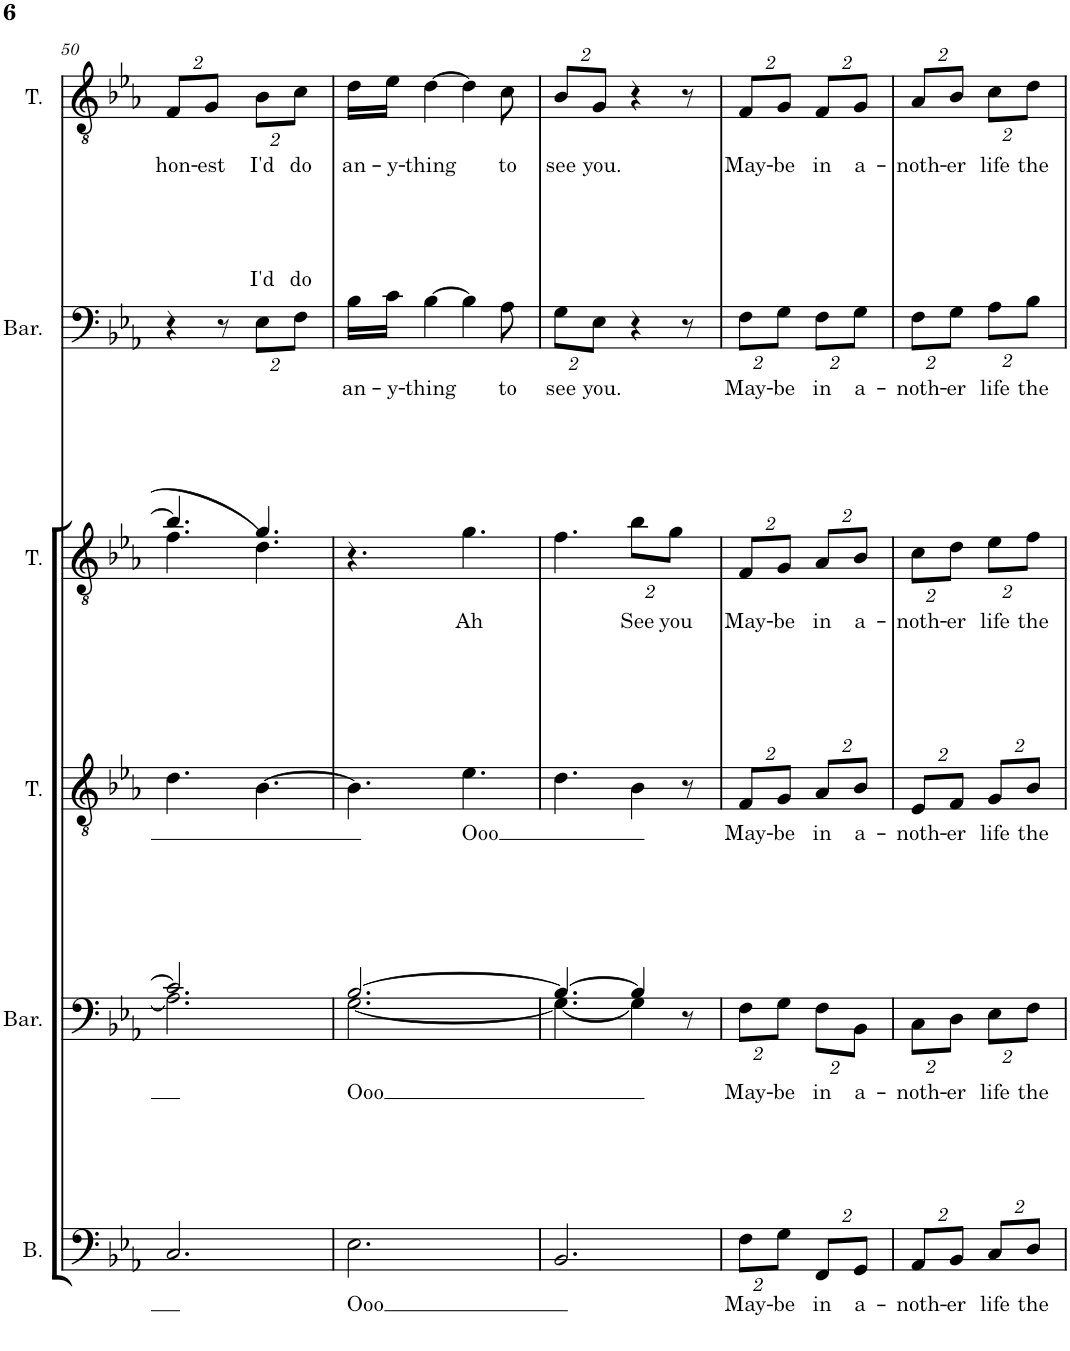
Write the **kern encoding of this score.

**kern	**text	**kern	**text	**kern	**text	**kern	**text	**kern	**text	**kern	**text
*part6	*part6	*part5	*part5	*part4	*part4	*part3	*part3	*part2	*part2	*part1	*part1
*staff6	*staff6	*staff5	*staff5	*staff4	*staff4	*staff3	*staff3	*staff2	*staff2	*staff1	*staff1
*I"Bass	*	*I"Baritone	*	*I"Tenor	*	*I"Tenor	*	*I"Baritone	*	*I"Tenor	*
*I'B.	*	*I'Bar.	*	*I'T.	*	*I'T.	*	*I'Bar.	*	*I'T.	*
!!LO:PB:g=z
*clefF4	*	*clefF4	*	*clefGv2	*	*clefGv2	*	*clefF4	*	*clefGv2	*
*k[b-e-a-]	*	*k[b-e-a-]	*	*k[b-e-a-]	*	*k[b-e-a-]	*	*k[b-e-a-]	*	*k[b-e-a-]	*
*M6/8	*	*M6/8	*	*M6/8	*	*M6/8	*	*M6/8	*	*M6/8	*
=50	=50	=50	=50	=50	=50	=50	=50	=50	=50	=50	=50
*	*	*^	*	*	*	*^	*	*	*	*	*
*	*	*	*	*	*	*	*	*	*	*	*	*Xbrackettup	*
!	!	!	!	!	!	!	!	!	!	!	!	!	!LO:LY:b
2.C/	.	2.A-\]	2.c/]	.	4.d\	.	4.f\	4.b-/]	.	4r	.	16%3F/L	hon-
!	!	!	!	!	!	!	!	!	!	!	!	!	!LO:LY:b
.	.	.	.	.	.	.	.	.	.	.	.	16%3G/J	-est
.	.	.	.	.	.	.	.	.	.	8r	.	.	.
*	*	*	*	*	*	*	*	*	*	*Xbrackettup	*	*	*
!	!	!	!	!	!	!	!	!	!	!	!LO:LY:a	!	!LO:LY:b
.	.	.	.	.	[4.B-\	.	4.d\	4.g/	.	16%3E-\L	I'd	16%3B-\L	I'd
!	!	!	!	!	!	!	!	!	!	!	!LO:LY:a	!	!LO:LY:b
.	.	.	.	.	.	.	.	.	.	16%3F\J	do	16%3c\J	do
*	*	*	*	*	*	*	*v	*v	*	*	*	*	*
=51	=51	=51	=51	=51	=51	=51	=51	=51	=51	=51	=51	=51
!	!LO:LY:b	!	!	!LO:LY:b	!	!	!	!	!	!LO:LY:b	!	!LO:LY:b
2.E-\	Ooo	[2.G\	[2.B-/	Ooo	4.B-\]	.	4.r	.	16B-\LL	an-	16d\LL	an-
!	!	!	!	!	!	!	!	!	!	!LO:LY:b	!	!LO:LY:b
.	.	.	.	.	.	.	.	.	16c\JJ	-y-	16e-\JJ	-y-
!	!	!	!	!	!	!	!	!	!	!LO:LY:b	!	!LO:LY:b
.	.	.	.	.	.	.	.	.	[4B-\	-thing	[4d\	-thing
!	!	!	!	!	!	!LO:LY:b	!	!LO:LY:b	!	!	!	!
.	.	.	.	.	4.e-\	Ooo	4.g\	Ah	4B-\]	.	4d\]	.
!	!	!	!	!	!	!	!	!	!	!LO:LY:b	!	!LO:LY:b
.	.	.	.	.	.	.	.	.	8A-\	to	8c\	to
=52	=52	=52	=52	=52	=52	=52	=52	=52	=52	=52	=52	=52
!	!	!	!	!	!	!	!	!	!	!LO:LY:b	!	!LO:LY:b
2.BB-/	.	4.G\_	4.B-/_	.	4.d\	.	4.f\	.	16%3G\L	see	16%3B-/L	see
!	!	!	!	!	!	!	!	!	!	!LO:LY:b	!	!LO:LY:b
.	.	.	.	.	.	.	.	.	16%3E-\J	you.	16%3G/J	you.
*	*	*	*	*	*	*	*Xbrackettup	*	*	*	*	*
!	!	!	!	!	!	!	!	!LO:LY:b	!	!	!	!
.	.	4G\]	4B-/]	.	4B-\	.	16%3b-\L	See	4r	.	4r	.
!	!	!	!	!	!	!	!	!LO:LY:b	!	!	!	!
.	.	.	.	.	.	.	16%3g\J	you	.	.	.	.
.	.	8r	8ryy	.	8r	.	.	.	8r	.	8r	.
*	*	*v	*v	*	*	*	*	*	*	*	*	*
=53	=53	=53	=53	=53	=53	=53	=53	=53	=53	=53	=53
*Xbrackettup	*	*	*	*	*	*	*	*	*	*	*
*	*	*^	*	*	*	*	*	*	*	*	*
!	!LO:LY:b	!	!	!	!	!	!	!	!	!	!	!
*	*	*v	*v	*	*	*	*	*	*	*	*	*
*	*	*Xbrackettup	*	*	*	*	*	*	*	*	*
*	*	*^	*	*	*	*	*	*	*	*	*
!	!	!	!	!LO:LY:b	!	!	!	!	!	!	!	!
*	*	*v	*v	*	*	*	*	*	*	*	*	*
*	*	*	*	*Xbrackettup	*	*	*	*	*	*	*
*	*	*^	*	*	*	*	*	*	*	*	*
!	!	!	!	!	!	!LO:LY:b	!	!LO:LY:b	!	!LO:LY:b	!	!LO:LY:b
*	*	*v	*v	*	*	*	*	*	*	*	*	*
16%3F\L	May-	16%3F\L	May-	16%3F/L	May-	16%3F/L	May-	16%3F\L	May-	16%3F/L	May-
!	!LO:LY:b	!	!LO:LY:b	!	!LO:LY:b	!	!LO:LY:b	!	!LO:LY:b	!	!LO:LY:b
16%3G\J	-be	16%3G\J	-be	16%3G/J	-be	16%3G/J	-be	16%3G\J	-be	16%3G/J	-be
!	!LO:LY:b	!	!LO:LY:b	!	!LO:LY:b	!	!LO:LY:b	!	!LO:LY:b	!	!LO:LY:b
16%3FF/L	in	16%3F\L	in	16%3A-/L	in	16%3A-/L	in	16%3F\L	in	16%3F/L	in
!	!LO:LY:b	!	!LO:LY:b	!	!LO:LY:b	!	!LO:LY:b	!	!LO:LY:b	!	!LO:LY:b
16%3GG/J	a-	16%3BB-\J	a-	16%3B-/J	a-	16%3B-/J	a-	16%3G\J	a-	16%3G/J	a-
=54	=54	=54	=54	=54	=54	=54	=54	=54	=54	=54	=54
!	!LO:LY:b	!	!LO:LY:b	!	!LO:LY:b	!	!LO:LY:b	!	!LO:LY:b	!	!LO:LY:b
16%3AA-/L	-noth-	16%3C\L	-noth-	16%3E-/L	-noth-	16%3c\L	-noth-	16%3F\L	-noth-	16%3A-/L	-noth-
!	!LO:LY:b	!	!LO:LY:b	!	!LO:LY:b	!	!LO:LY:b	!	!LO:LY:b	!	!LO:LY:b
16%3BB-/J	-er	16%3D\J	-er	16%3F/J	-er	16%3d\J	-er	16%3G\J	-er	16%3B-/J	-er
!	!LO:LY:b	!	!LO:LY:b	!	!LO:LY:b	!	!LO:LY:b	!	!LO:LY:b	!	!LO:LY:b
16%3C/L	life	16%3E-\L	life	16%3G/L	life	16%3e-\L	life	16%3A-\L	life	16%3c\L	life
!	!LO:LY:b	!	!LO:LY:b	!	!LO:LY:b	!	!LO:LY:b	!	!LO:LY:b	!	!LO:LY:b
16%3D/J	the	16%3F\J	the	16%3B-/J	the	16%3f\J	the	16%3B-\J	the	16%3d\J	the
=	=	=	=	=	=	=	=	=	=	=	=
*-	*-	*-	*-	*-	*-	*-	*-	*-	*-	*-	*-
